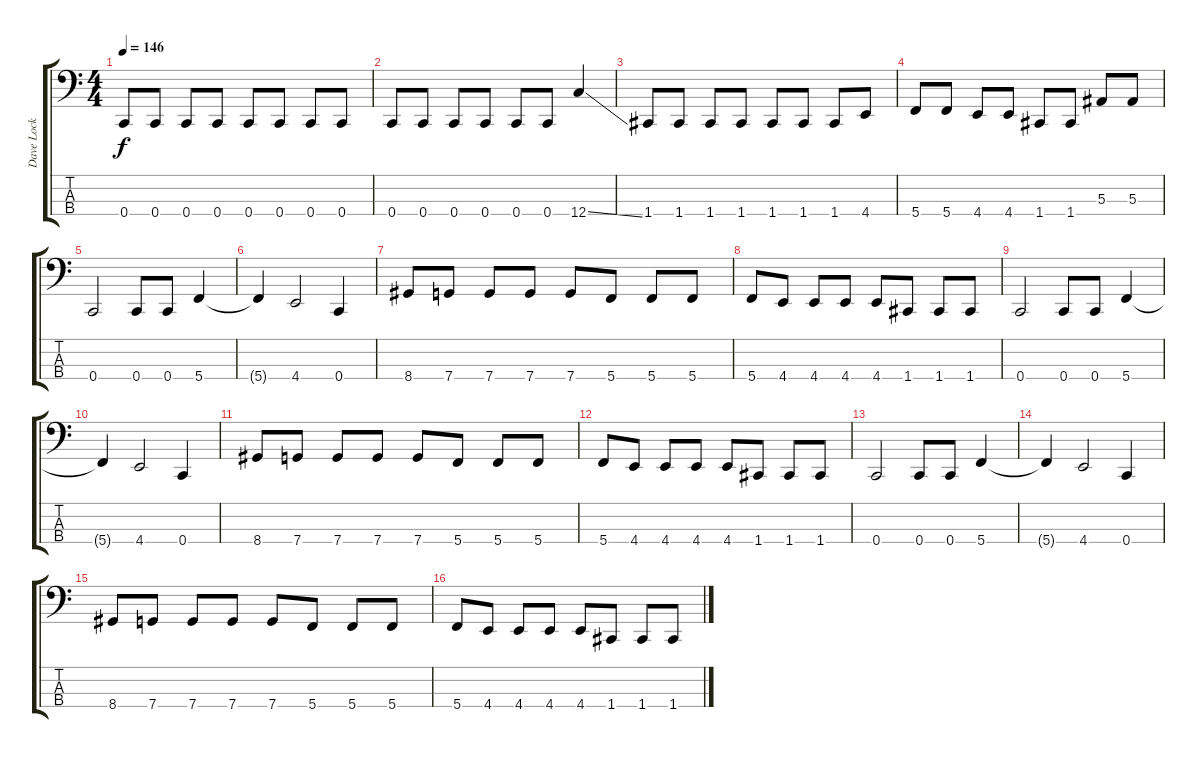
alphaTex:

\track ("Dave Lock (Bass)" "Dave Lock ") {instrument electricbasspick}
\staff {score tabs}
\tuning (Eb2 Bb1 F1 C1) {hide}
\ts (4 4)
\tempo 146
\clef f4
\ks c
0.4.8{dy f} 0.4.8 0.4.8 0.4.8 0.4.8 0.4.8 0.4.8 0.4.8 |
0.4.8 0.4.8 0.4.8 0.4.8 0.4.8 0.4.8 12.4{ss}.4 |
1.4.8 1.4.8 1.4.8 1.4.8 1.4.8 1.4.8 1.4.8 4.4.8 |
5.4.8 5.4.8 4.4.8 4.4.8 1.4.8 1.4.8 5.3.8 5.3.8 |
0.4.2 0.4.8 0.4.8 5.4.4 |
5.4{t}.4 4.4.2 0.4.4 |
8.4.8 7.4.8 7.4.8 7.4.8 7.4.8 5.4.8 5.4.8 5.4.8 |
5.4.8 4.4.8 4.4.8 4.4.8 4.4.8 1.4.8 1.4.8 1.4.8 |
0.4.2 0.4.8 0.4.8 5.4.4 |
5.4{t}.4 4.4.2 0.4.4 |
8.4.8 7.4.8 7.4.8 7.4.8 7.4.8 5.4.8 5.4.8 5.4.8 |
5.4.8 4.4.8 4.4.8 4.4.8 4.4.8 1.4.8 1.4.8 1.4.8 |
0.4.2 0.4.8 0.4.8 5.4.4 |
5.4{t}.4 4.4.2 0.4.4 |
8.4.8 7.4.8 7.4.8 7.4.8 7.4.8 5.4.8 5.4.8 5.4.8 |
5.4.8 4.4.8 4.4.8 4.4.8 4.4.8 1.4.8 1.4.8 1.4.8
